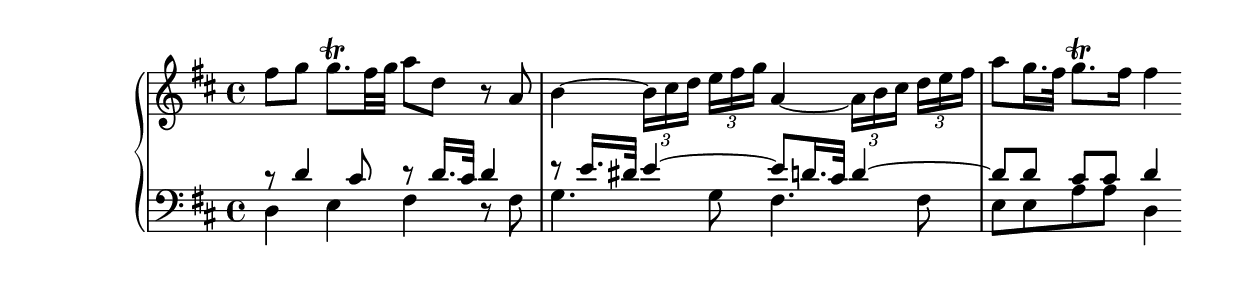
\version "1.7.6"


soprano = \notes \relative c''  {
	fis8 g  g8.-\trill fis32 g a8 d, r a
	b4-~ \times 2/3 { b16-[ cis d-] } \times 2/3 { e-[ fis g-] }
	a,4-~ \times 2/3 { a16-[ b cis-] } \times 2/3 { d-[ e fis-] }
	a8 g16. fis32 g8.-\trill fis16 fis4
}

bass = \notes \relative c {
	\stemDown\slurDown\tieDown
	d4 e fis r8 fis | g4. g8 fis4. fis8 e8 e a a d,4
}

tenor = \notes \relative c' {
	\stemUp\slurUp\tieUp
	r8
	d4 cis8 r d16. cis32 d4 | r8 e16. dis32 e4 -~ e8 d16. cis32 d4 -~ |
	d8-[ d8-] cis-[ cis-] d4
}


\score {
	\context PianoStaff \notes <
		\context Staff = top { \key d \major \time 4/4
			\soprano
		}
		\context Staff = bottom < \key d \major \time 4/4 \clef bass
			\context Voice = up  { \tenor } 
			\context Voice = down  { \bass }
		>
		
	>
	\midi{}
	\paper {}
}

	
	 
